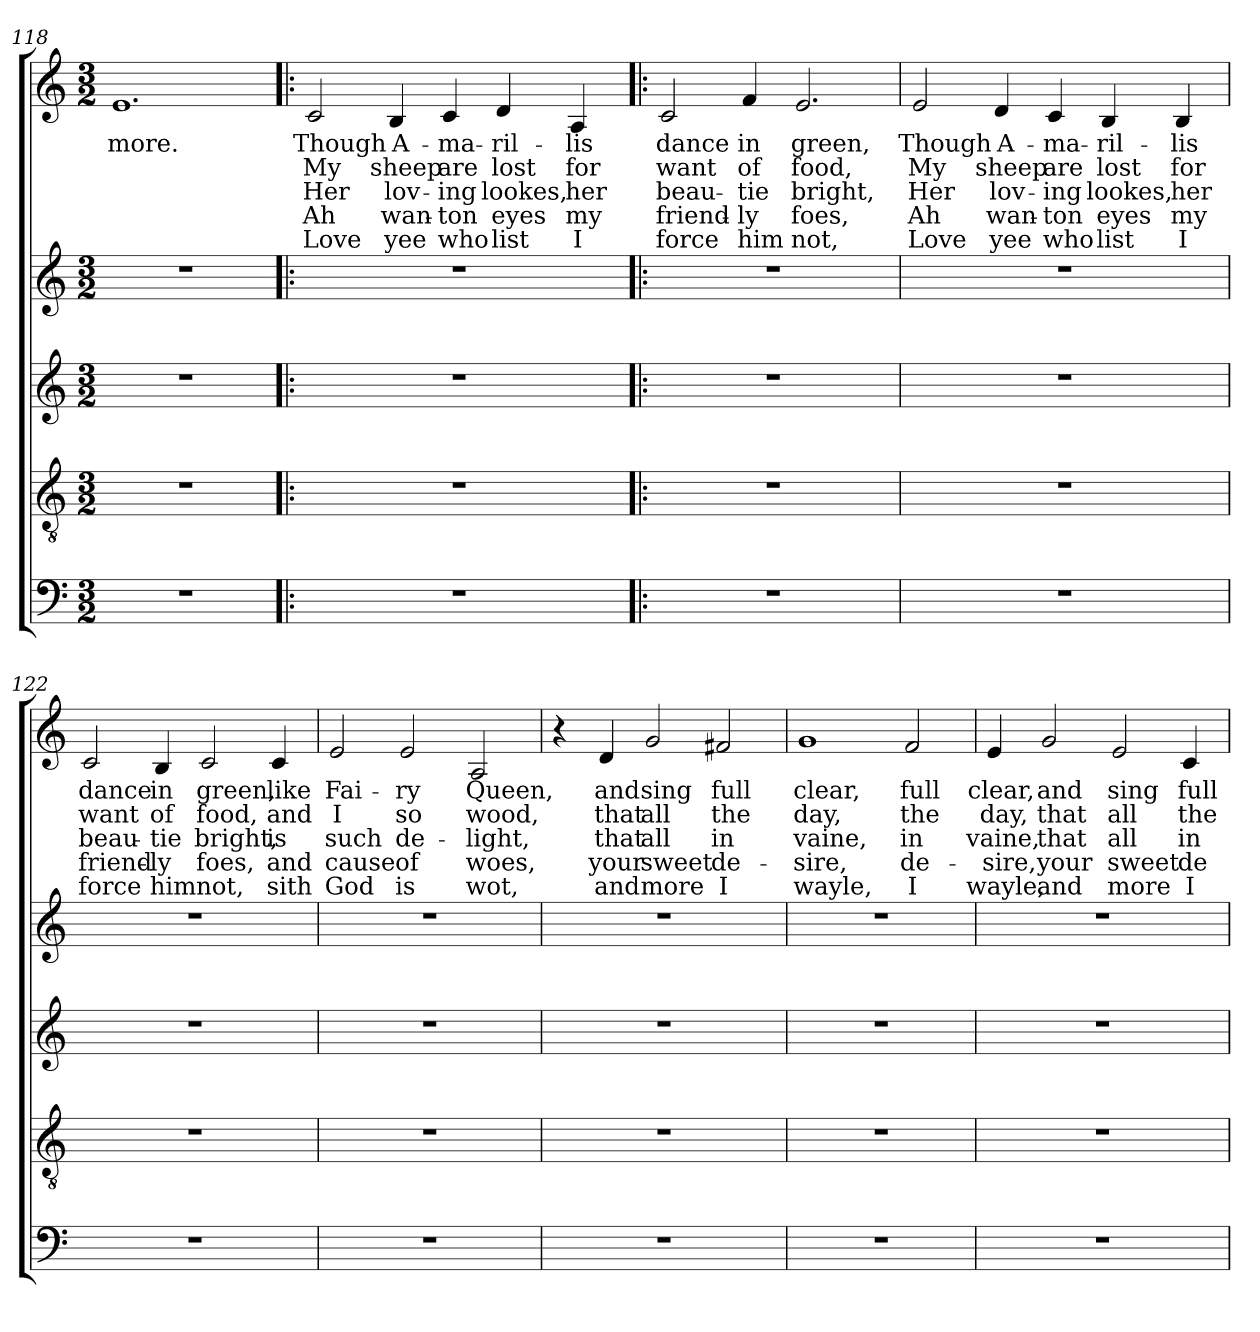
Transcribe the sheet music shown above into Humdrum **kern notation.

**kern	**kern	**kern	**kern	**kern	**text	**text	**text	**text	**text
*part5	*part4	*part3	*part2	*part1	*part1	*part1	*part1	*part1	*part1
*staff5	*staff4	*staff3	*staff2	*staff1	*staff1	*staff1	*staff1	*staff1	*staff1
*clefF4	*clefGv2	*clefG2	*clefG2	*clefG2	*	*	*	*	*
*k[]	*k[]	*k[]	*k[]	*k[]	*	*	*	*	*
*C:	*C:	*C:	*C:	*C:	*	*	*	*	*
*M3/2	*M3/2	*M3/2	*M3/2	*M3/2	*	*	*	*	*
=118	=118	=118	=118	=118	=118	=118	=118	=118	=118
!	!	!	!	!	!LO:LY:b	!	!	!	!
1.r	1.r	1.r	1.r	1.e	more.	.	.	.	.
!!LO:PB:g=z
=119!:	=119!:	=119!:	=119!:	=119!:	=119!:	=119!:	=119!:	=119!:	=119!:
!	!	!	!	!	!LO:LY:b	!LO:LY:b	!LO:LY:b	!LO:LY:b	!LO:LY:b
1.r	1.r	1.r	1.r	2c/	Though	My	Her	Ah	Love
!	!	!	!	!	!LO:LY:b	!LO:LY:b	!LO:LY:b	!LO:LY:b	!LO:LY:b
.	.	.	.	4B/	A-	sheep	lov-	wan-	yee
!	!	!	!	!	!LO:LY:b	!LO:LY:b	!LO:LY:b	!LO:LY:b	!LO:LY:b
.	.	.	.	4c/	-ma-	are	-ing	-ton	who
!	!	!	!	!	!LO:LY:b	!LO:LY:b	!LO:LY:b	!LO:LY:b	!LO:LY:b
.	.	.	.	4d/	-ril-	lost	lookes,	eyes	list
!	!	!	!	!	!LO:LY:b	!LO:LY:b	!LO:LY:b	!LO:LY:b	!LO:LY:b
.	.	.	.	4A/	-lis	for	her	my	I
=120	=120	=120	=120	=120	=120	=120	=120	=120	=120
!	!	!	!	!	!LO:LY:b	!LO:LY:b	!LO:LY:b	!LO:LY:b	!LO:LY:b
1.r	1.r	1.r	1.r	2c/	dance	want	beau-	friend-	force
!	!	!	!	!	!LO:LY:b	!LO:LY:b	!LO:LY:b	!LO:LY:b	!LO:LY:b
.	.	.	.	4f/	in	of	-tie	-ly	him
!	!	!	!	!	!LO:LY:b	!LO:LY:b	!LO:LY:b	!LO:LY:b	!LO:LY:b
.	.	.	.	2.e/	green,	food,	bright,	foes,	not,
=121	=121	=121	=121	=121	=121	=121	=121	=121	=121
!	!	!	!	!	!LO:LY:b	!LO:LY:b	!LO:LY:b	!LO:LY:b	!LO:LY:b
1.r	1.r	1.r	1.r	2e/	Though	My	Her	Ah	Love
!	!	!	!	!	!LO:LY:b	!LO:LY:b	!LO:LY:b	!LO:LY:b	!LO:LY:b
.	.	.	.	4d/	A-	sheep	lov-	wan-	yee
!	!	!	!	!	!LO:LY:b	!LO:LY:b	!LO:LY:b	!LO:LY:b	!LO:LY:b
.	.	.	.	4c/	-ma-	are	-ing	-ton	who
!	!	!	!	!	!LO:LY:b	!LO:LY:b	!LO:LY:b	!LO:LY:b	!LO:LY:b
.	.	.	.	4B/	-ril-	lost	lookes,	eyes	list
!	!	!	!	!	!LO:LY:b	!LO:LY:b	!LO:LY:b	!LO:LY:b	!LO:LY:b
.	.	.	.	4B/	-lis	for	her	my	I
!!LO:LB:g=z
=122	=122	=122	=122	=122	=122	=122	=122	=122	=122
!	!	!	!	!	!LO:LY:b	!LO:LY:b	!LO:LY:b	!LO:LY:b	!LO:LY:b
1.r	1.r	1.r	1.r	2c/	dance	want	beau-	friend-	force
!	!	!	!	!	!LO:LY:b	!LO:LY:b	!LO:LY:b	!LO:LY:b	!LO:LY:b
.	.	.	.	4B/	in	of	-tie	-ly	him
!	!	!	!	!	!LO:LY:b	!LO:LY:b	!LO:LY:b	!LO:LY:b	!LO:LY:b
.	.	.	.	2c/	green,	food,	bright,	foes,	not,
!	!	!	!	!	!LO:LY:b	!LO:LY:b	!LO:LY:b	!LO:LY:b	!LO:LY:b
.	.	.	.	4c/	like	and	is	and	sith
=123	=123	=123	=123	=123	=123	=123	=123	=123	=123
!	!	!	!	!	!LO:LY:b	!LO:LY:b	!LO:LY:b	!LO:LY:b	!LO:LY:b
1.r	1.r	1.r	1.r	2e/	Fai-	I	such	cause	God
!	!	!	!	!	!LO:LY:b	!LO:LY:b	!LO:LY:b	!LO:LY:b	!LO:LY:b
.	.	.	.	2e/	-ry	so	de-	of	is
!	!	!	!	!	!LO:LY:b	!LO:LY:b	!LO:LY:b	!LO:LY:b	!LO:LY:b
.	.	.	.	2A/	Queen,	wood,	-light,	woes,	wot,
=124	=124	=124	=124	=124	=124	=124	=124	=124	=124
1.r	1.r	1.r	1.r	4r	.	.	.	.	.
!	!	!	!	!	!LO:LY:b	!LO:LY:b	!LO:LY:b	!LO:LY:b	!LO:LY:b
.	.	.	.	4d/	and	that	that	your	and
!	!	!	!	!	!LO:LY:b	!LO:LY:b	!LO:LY:b	!LO:LY:b	!LO:LY:b
.	.	.	.	2g/	sing	all	all	sweet	more
!	!	!	!	!	!LO:LY:b	!LO:LY:b	!LO:LY:b	!LO:LY:b	!LO:LY:b
.	.	.	.	2f#X/	full	the	in	de-	I
=125	=125	=125	=125	=125	=125	=125	=125	=125	=125
!	!	!	!	!	!LO:LY:b	!LO:LY:b	!LO:LY:b	!LO:LY:b	!LO:LY:b
1.r	1.r	1.r	1.r	1g	clear,	day,	vaine,	-sire,	wayle,
!	!	!	!	!	!LO:LY:b	!LO:LY:b	!LO:LY:b	!LO:LY:b	!LO:LY:b
.	.	.	.	2f/	full	the	in	de-	I
=126	=126	=126	=126	=126	=126	=126	=126	=126	=126
!	!	!	!	!	!LO:LY:b	!LO:LY:b	!LO:LY:b	!LO:LY:b	!LO:LY:b
1.r	1.r	1.r	1.r	4e/	clear,	day,	vaine,	-sire,	wayle,
!	!	!	!	!	!LO:LY:b	!LO:LY:b	!LO:LY:b	!LO:LY:b	!LO:LY:b
.	.	.	.	2g/	and	that	that	your	and
!	!	!	!	!	!LO:LY:b	!LO:LY:b	!LO:LY:b	!LO:LY:b	!LO:LY:b
.	.	.	.	2e/	sing	all	all	sweet	more
!	!	!	!	!	!LO:LY:b	!LO:LY:b	!LO:LY:b	!LO:LY:b	!LO:LY:b
.	.	.	.	4c/	full	the	in	de-	I
=	=	=	=	=	=	=	=	=	=
*-	*-	*-	*-	*-	*-	*-	*-	*-	*-
